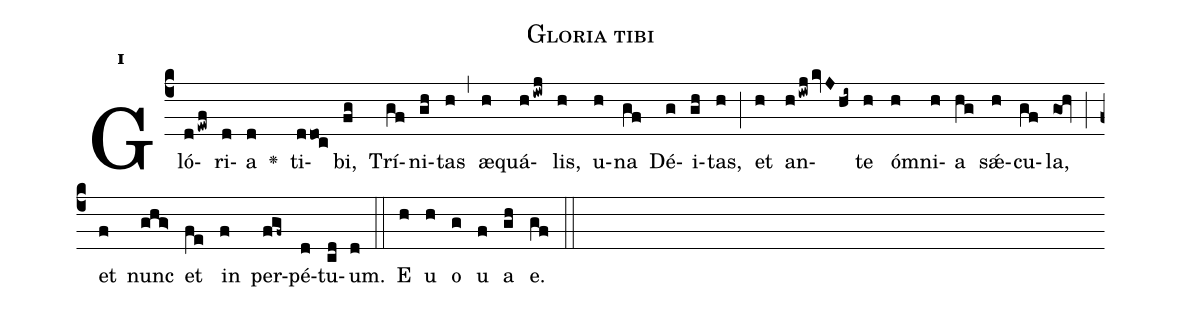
name:Gloria tibi;
office-part:Antiphona;
mode:1;
%%
initial-style: 1;
name: Gloria tibi;
book: Antiphonae & Responsoria/Tomus IV, p. 169;
occasion: Sanctissimae Trinitatis;
office-part: Vesperae I Ant 1;
user-notes: ;
commentary: ;
annotation: 1f;
centering-scheme: english;
fontsize: 12;
font: OFLSortsMillGoudy;
height: 11;
width: 4.5;
%%
(c4)Gló(dewf)ri(d)a(d) <v>\greheightstar</v>() ti(ddoc)bi,(fg) Trí(gf)ni(gh)tas(h) (,) æ(h)quá(hiwj)lis,(h) u(h)na(gf) Dé(g)i(gh)tas,(h) (;) et(h) an(hiwj/kvJhi~)te(h) óm(h)ni(h)a(hg) sǽ(h)cu(gf)la,(goh) (;) et(f) nunc(ghg>) et(fe) in(f) per(fgf~)pé(d)tu(cd)um.(d) (::)
E(h) u(h) o(g) u(f) a(gh) e.(gf) (::)
